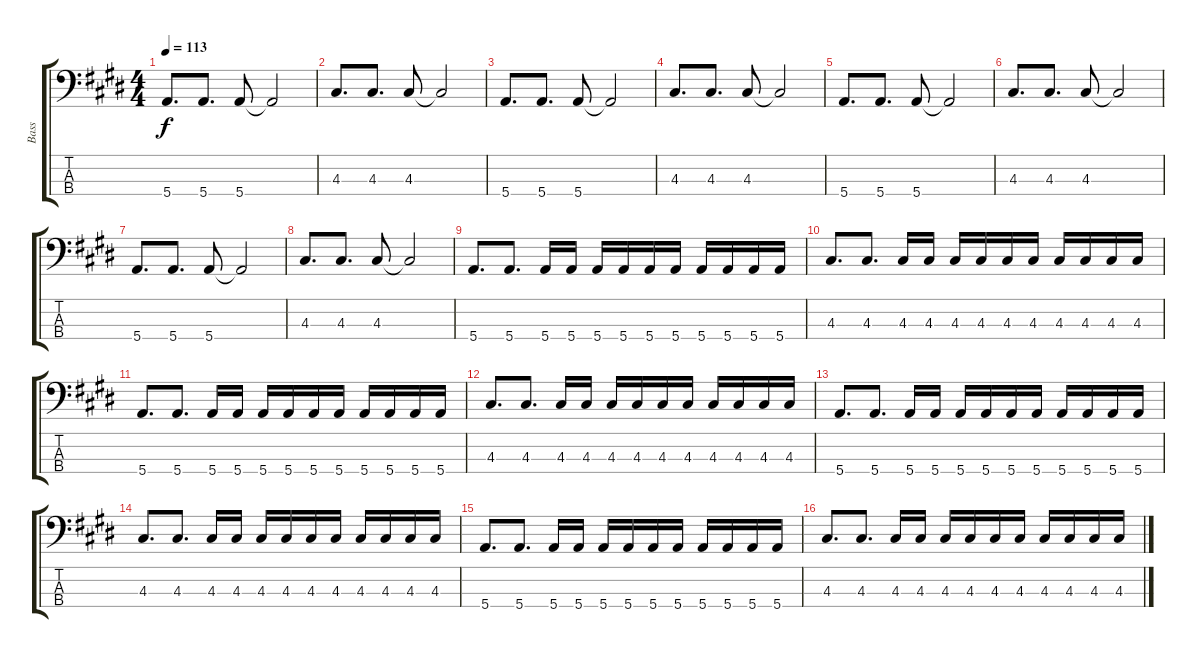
\track ("Bass" "Bass") {instrument electricbassfinger}
\staff {score tabs}
\tuning (G2 D2 A1 E1) {hide}
\ts (4 4)
\tempo 113
\clef f4
\ks e
5.4.8{d dy f} 5.4.8{d} 5.4.8 5.4{t}.2 |
4.3.8{d} 4.3.8{d} 4.3.8 4.3{t}.2 |
5.4.8{d} 5.4.8{d} 5.4.8 5.4{t}.2 |
4.3.8{d} 4.3.8{d} 4.3.8 4.3{t}.2 |
5.4.8{d} 5.4.8{d} 5.4.8 5.4{t}.2 |
4.3.8{d} 4.3.8{d} 4.3.8 4.3{t}.2 |
5.4.8{d} 5.4.8{d} 5.4.8 5.4{t}.2 |
4.3.8{d} 4.3.8{d} 4.3.8 4.3{t}.2 |
5.4.8{d} 5.4.8{d} 5.4.16 5.4.16 5.4.16 5.4.16 5.4.16 5.4.16 5.4.16 5.4.16 5.4.16 5.4.16 |
4.3.8{d} 4.3.8{d} 4.3.16 4.3.16 4.3.16 4.3.16 4.3.16 4.3.16 4.3.16 4.3.16 4.3.16 4.3.16 |
5.4.8{d} 5.4.8{d} 5.4.16 5.4.16 5.4.16 5.4.16 5.4.16 5.4.16 5.4.16 5.4.16 5.4.16 5.4.16 |
4.3.8{d} 4.3.8{d} 4.3.16 4.3.16 4.3.16 4.3.16 4.3.16 4.3.16 4.3.16 4.3.16 4.3.16 4.3.16 |
5.4.8{d} 5.4.8{d} 5.4.16 5.4.16 5.4.16 5.4.16 5.4.16 5.4.16 5.4.16 5.4.16 5.4.16 5.4.16 |
4.3.8{d} 4.3.8{d} 4.3.16 4.3.16 4.3.16 4.3.16 4.3.16 4.3.16 4.3.16 4.3.16 4.3.16 4.3.16 |
5.4.8{d} 5.4.8{d} 5.4.16 5.4.16 5.4.16 5.4.16 5.4.16 5.4.16 5.4.16 5.4.16 5.4.16 5.4.16 |
4.3.8{d} 4.3.8{d} 4.3.16 4.3.16 4.3.16 4.3.16 4.3.16 4.3.16 4.3.16 4.3.16 4.3.16 4.3.16
